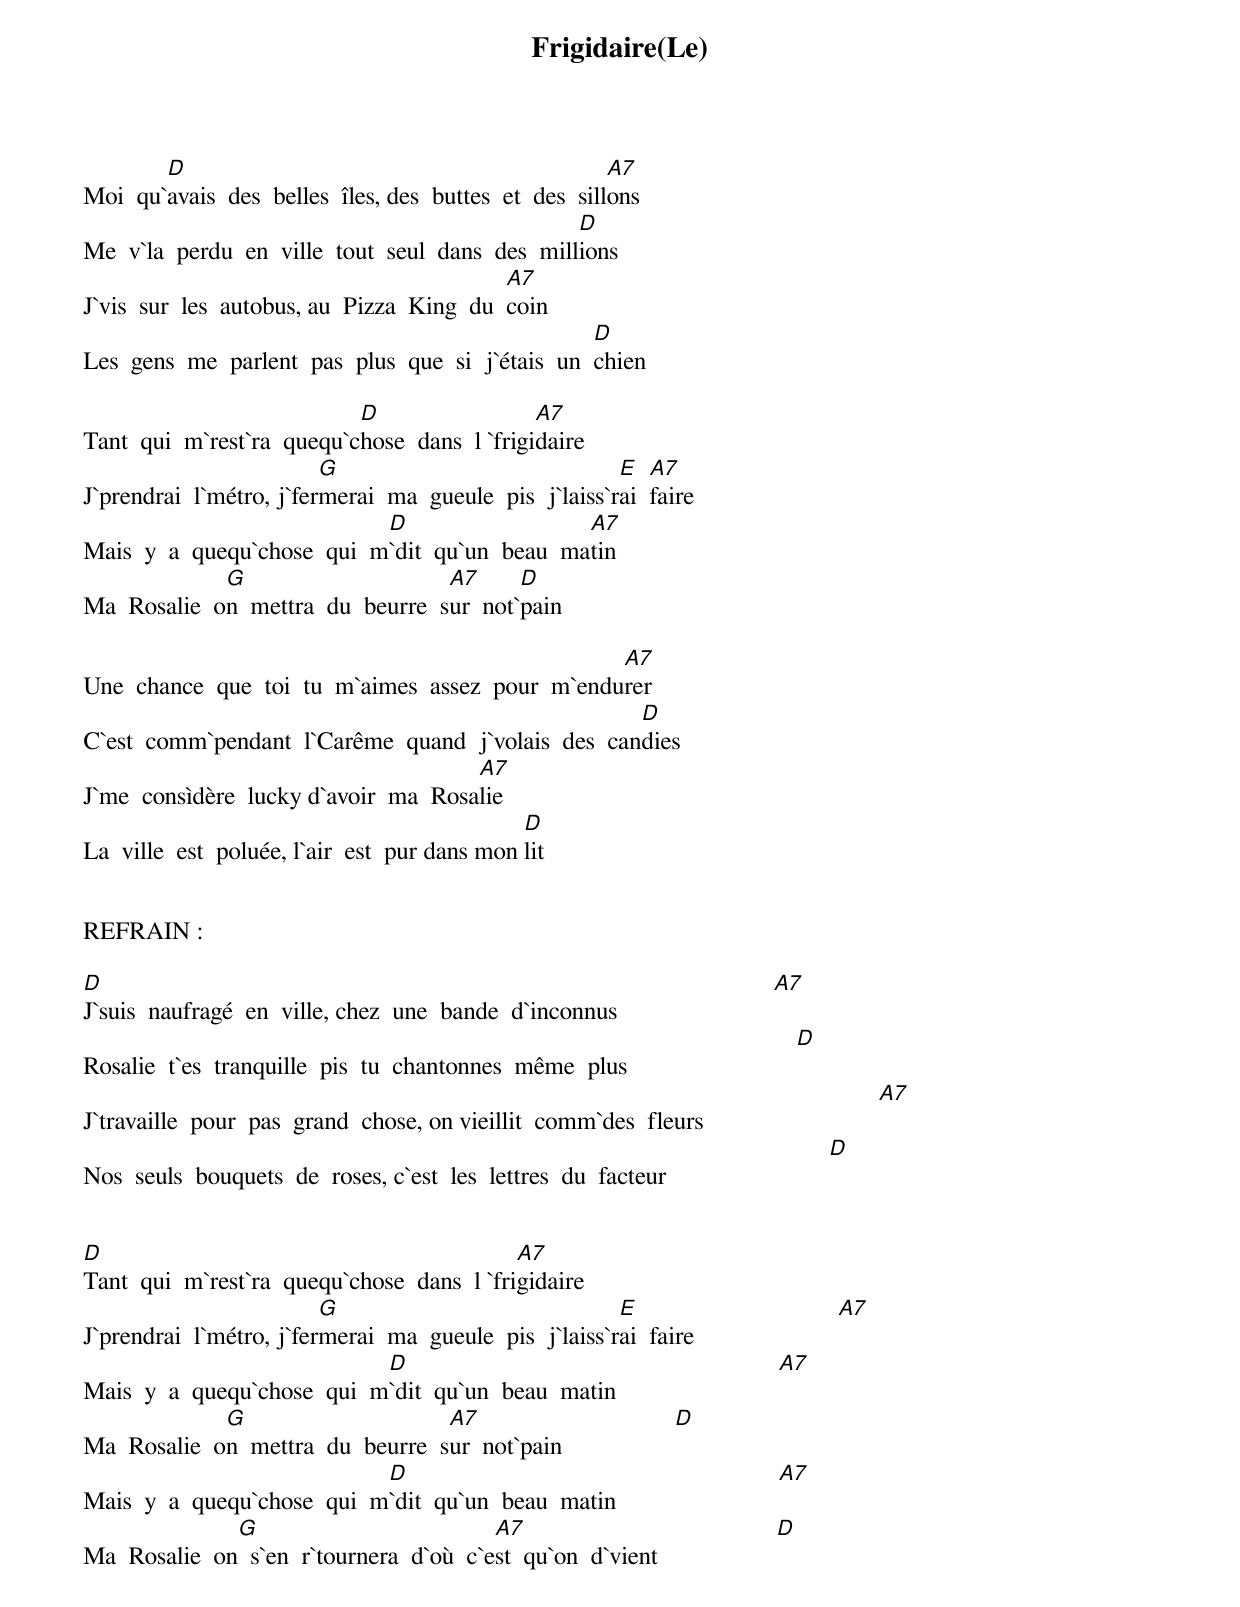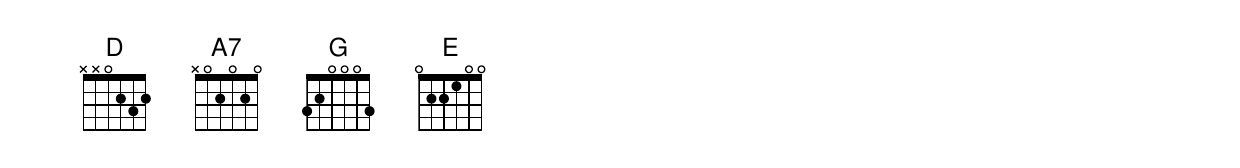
{t:Frigidaire(Le)}
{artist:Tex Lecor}

Moi  qu`[D]avais  des  belles  îles, des  buttes  et  des  sill[A7]ons
Me  v`la  perdu  en  ville  tout  seul  dans  des  mill[D]ions
J`vis  sur  les  autobus, au  Pizza  King  du  [A7]coin
Les  gens  me  parlent  pas  plus  que  si  j`étais  un  [D]chien

Tant  qui  m`rest`ra  quequ`c[D]hose  dans  l `frigi[A7]daire
J`prendrai  l`métro, j`fer[G]merai  ma  gueule  pis  j`laiss`r[E]ai  [A7]faire
Mais  y  a  quequ`chose  qui  m[D]`dit  qu`un  beau  ma[A7]tin
Ma  Rosalie  o[G]n  mettra  du  beurre  s[A7]ur  not`[D]pain

Une  chance  que  toi  tu  m`aimes  assez  pour  m`endu[A7]rer
C`est  comm`pendant  l`Carême  quand  j`volais  des  can[D]dies
J`me  consìdère  lucky d`avoir  ma  Rosa[A7]lie
La  ville  est  poluée, l`air  est  pur dans mon [D]lit


REFRAIN :

[D]J`suis  naufragé  en  ville, chez  une  bande  d`inconnus                         [A7]
Rosalie  t`es  tranquille  pis  tu  chantonnes  même  plus                           [D]
J`travaille  pour  pas  grand  chose, on vieillit  comm`des  fleurs                            [A7]
Nos  seuls  bouquets  de  roses, c`est  les  lettres  du  facteur                          [D]


[D]Tant  qui  m`rest`ra  quequ`chose  dans  l `fri[A7]gidaire
J`prendrai  l`métro, j`fer[G]merai  ma  gueule  pis  j`laiss`r[E]ai  faire                       [A7]
Mais  y  a  quequ`chose  qui  m[D]`dit  qu`un  beau  matin                          [A7]
Ma  Rosalie  o[G]n  mettra  du  beurre  s[A7]ur  not`pain                  [D]
Mais  y  a  quequ`chose  qui  m[D]`dit  qu`un  beau  matin                          [A7]
Ma  Rosalie  on[G]  s`en  r`tournera  d`où  c`e[A7]st  qu`on  d`vient                   [D]
